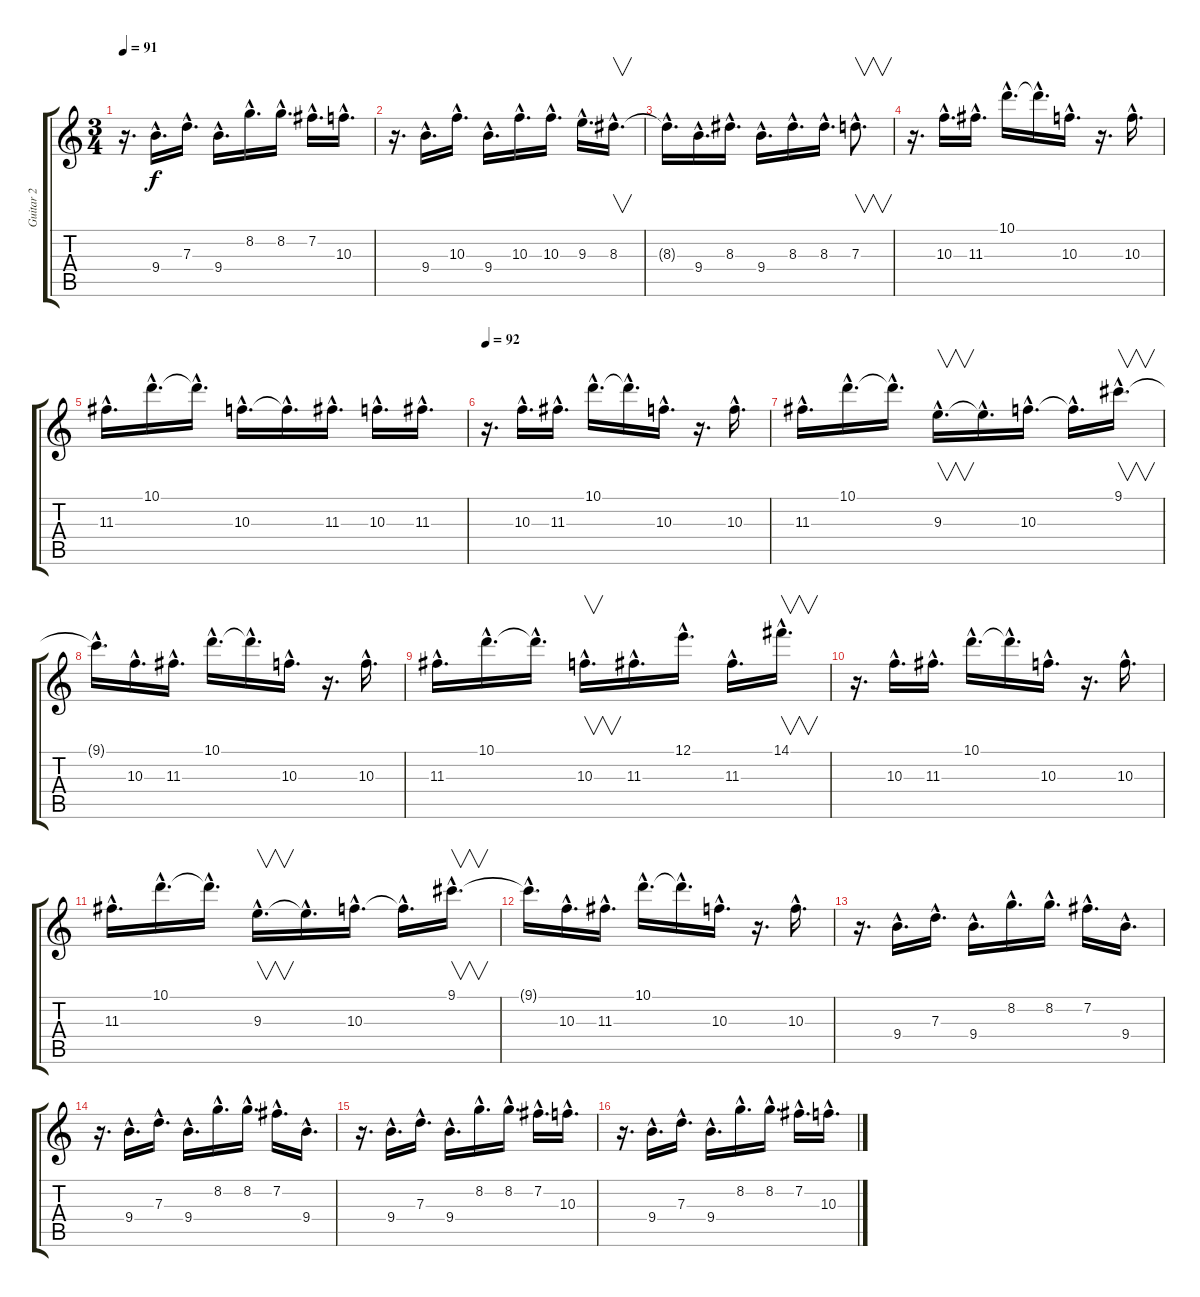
\track ("Guitar 2" "Guitar 2") {instrument acousticguitarsteel}
\staff {score tabs}
\tuning (E4 B3 G3 D3 A2 E2) {hide}
\ts (3 4)
\tempo 91
\clef g2
\ks c
r.16{d dy f} 9.4{hac}.16{d} 7.3{hac}.16{d} 9.4{hac}.16{d} 8.2{hac}.16{d} 8.2{hac}.16{d} 7.2{hac}.16{d} 10.3{hac}.16{d} |
r.16{d} 9.4{hac}.16{d} 10.3{hac}.16{d} 9.4{hac}.16{d} 10.3{hac}.16{d} 10.3{hac}.16{d} 9.3{hac}.16{d} 8.3{hac}.16{v d} |
8.3{hac t}.16{d} 9.4{hac}.16{d} 8.3{hac}.16{d} 9.4{hac}.16{d} 8.3{hac}.16{d} 8.3{hac}.16{d} 7.3{hac}.8{v d} |
r.16{d} 10.3{hac}.16{d} 11.3{hac}.16{d} 10.1{hac}.16{d} 10.1{hac t}.16{d} 10.3{hac}.16{d} r.16{d} 10.3{hac}.16{d} |
11.3{hac}.16{d} 10.1{hac}.16{d} 10.1{hac t}.16{d} 10.3{hac}.16{d} 10.3{hac t}.16{d} 11.3{hac}.16{d} 10.3{hac}.16{d} 11.3{hac}.16{d} |
\tempo 92
r.16{d} 10.3{hac}.16{d volume 8} 11.3{hac}.16{d} 10.1{hac}.16{d} 10.1{hac t}.16{d} 10.3{hac}.16{d} r.16{d} 10.3{hac}.16{d} |
11.3{hac}.16{d} 10.1{hac}.16{d} 10.1{hac t}.16{d} 9.3{hac}.16{v d} 9.3{hac t}.16{d} 10.3{hac}.16{d} 10.3{hac t}.16{d} 9.1{hac}.16{v d} |
9.1{hac t}.16{d} 10.3{hac}.16{d} 11.3{hac}.16{d} 10.1{hac}.16{d} 10.1{hac t}.16{d} 10.3{hac}.16{d} r.16{d} 10.3{hac}.16{d} |
11.3{hac}.16{d} 10.1{hac}.16{d} 10.1{hac t}.16{d} 10.3{hac}.16{v d} 11.3{hac}.16{d} 12.1{hac}.16{d} 11.3{hac}.16{d} 14.1{hac}.16{v d} |
r.16{d} 10.3{hac}.16{d} 11.3{hac}.16{d} 10.1{hac}.16{d} 10.1{hac t}.16{d} 10.3{hac}.16{d} r.16{d} 10.3{hac}.16{d} |
11.3{hac}.16{d} 10.1{hac}.16{d} 10.1{hac t}.16{d} 9.3{hac}.16{v d} 9.3{hac t}.16{d} 10.3{hac}.16{d} 10.3{hac t}.16{d} 9.1{hac}.16{v d} |
9.1{hac t}.16{d} 10.3{hac}.16{d} 11.3{hac}.16{d} 10.1{hac}.16{d} 10.1{hac t}.16{d} 10.3{hac}.16{d} r.16{d} 10.3{hac}.16{d} |
r.16{d} 9.4{hac}.16{d} 7.3{hac}.16{d} 9.4{hac}.16{d} 8.2{hac}.16{d} 8.2{hac}.16{d} 7.2{hac}.16{d} 9.4{hac}.16{d} |
r.16{d} 9.4{hac}.16{d} 7.3{hac}.16{d} 9.4{hac}.16{d} 8.2{hac}.16{d} 8.2{hac}.16{d} 7.2{hac}.16{d} 9.4{hac}.16{d} |
r.16{d} 9.4{hac}.16{d} 7.3{hac}.16{d} 9.4{hac}.16{d} 8.2{hac}.16{d} 8.2{hac}.16{d} 7.2{hac}.16{d} 10.3{hac}.16{d} |
r.16{d} 9.4{hac}.16{d} 7.3{hac}.16{d} 9.4{hac}.16{d} 8.2{hac}.16{d} 8.2{hac}.16{d} 7.2{hac}.16{d} 10.3{hac}.16{d}
